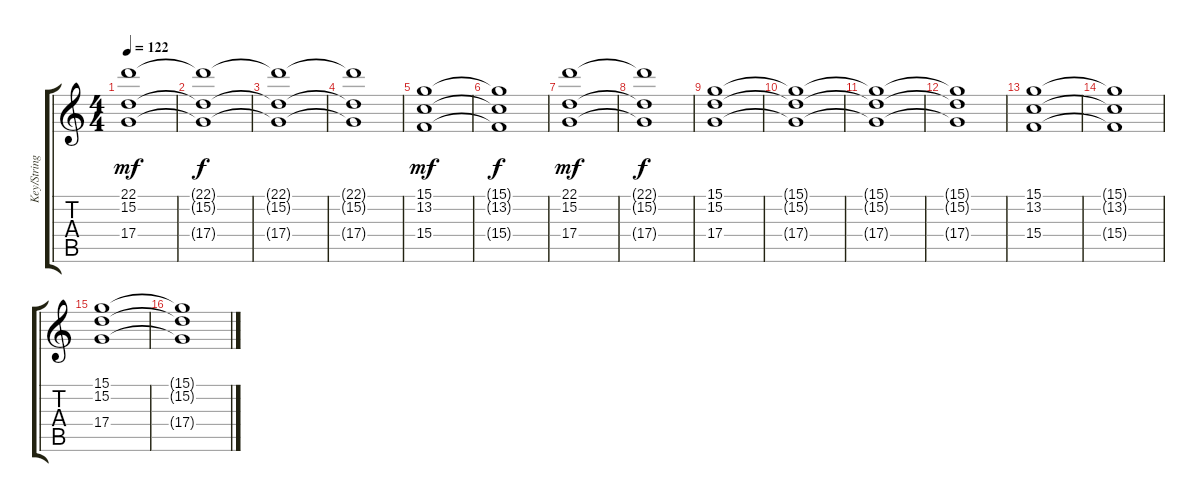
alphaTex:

\track ("Key/Strings" "Key/String") {instrument lead2sawtooth}
\staff {score tabs}
\tuning (E4 B3 G3 D3 A2 E2) {hide}
\ts (4 4)
\tempo 122
\clef g2
\ks c
(22.1 15.2 17.4).1{dy mf instrument stringensemble1} |
(22.1{t} 15.2{t} 17.4{t}).1{dy f} |
(22.1{t} 15.2{t} 17.4{t}).1 |
(22.1{t} 15.2{t} 17.4{t}).1 |
(15.1 13.2 15.4).1{dy mf} |
(15.1{t} 13.2{t} 15.4{t}).1{dy f} |
(22.1 15.2 17.4).1{dy mf instrument stringensemble1} |
(22.1{t} 15.2{t} 17.4{t}).1{dy f} |
(15.1 15.2 17.4).1 |
(15.1{t} 15.2{t} 17.4{t}).1 |
(15.1{t} 15.2{t} 17.4{t}).1 |
(15.1{t} 15.2{t} 17.4{t}).1 |
(15.1 13.2 15.4).1 |
(15.1{t} 13.2{t} 15.4{t}).1 |
(15.1 15.2 17.4).1{instrument stringensemble1} |
(15.1{t} 15.2{t} 17.4{t}).1
